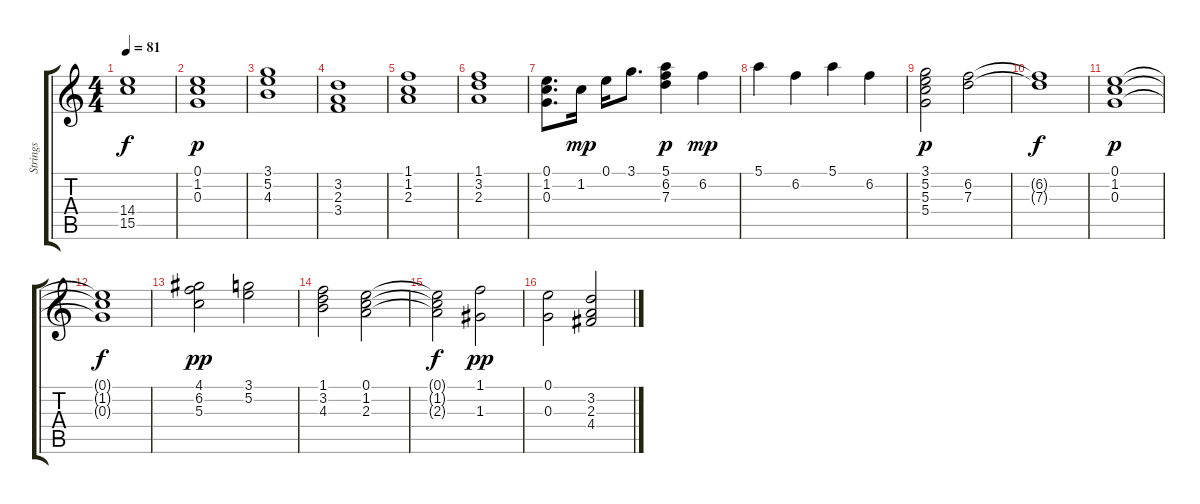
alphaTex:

\track ("Strings" "Strings") {instrument electricguitarjazz}
\staff {score tabs}
\tuning (E4 B3 G3 D3 A2 E2) {hide}
\ts (4 4)
\tempo 81
\clef g2
\ks c
(14.4{t} 15.5{t}).1{dy f} |
(0.1 1.2 0.3).1{dy p} |
(3.1 5.2 4.3).1 |
(3.2 2.3 3.4).1 |
(1.1 1.2 2.3).1 |
(1.1 3.2 2.3).1 |
(0.1 1.2 0.3).8{d} 1.2.16{dy mp} 0.1.16 3.1.8{d} (5.1 6.2 7.3).4{dy p} 6.2.4{dy mp} |
5.1.4 6.2.4 5.1.4 6.2.4 |
(3.1 5.2 5.3 5.4).2{dy p} (6.2 7.3).2 |
(6.2{t} 7.3{t}).1{dy f} |
(0.1 1.2 0.3).1{dy p} |
(0.1{t} 1.2{t} 0.3{t}).1{dy f} |
(4.1 6.2 5.3).2{dy pp} (3.1 5.2).2 |
(1.1 3.2 4.3).2 (0.1 1.2 2.3).2 |
(0.1{t} 1.2{t} 2.3{t}).2{dy f} (1.1 1.3).2{dy pp} |
(0.1 0.3).2 (3.2 2.3 4.4).2
